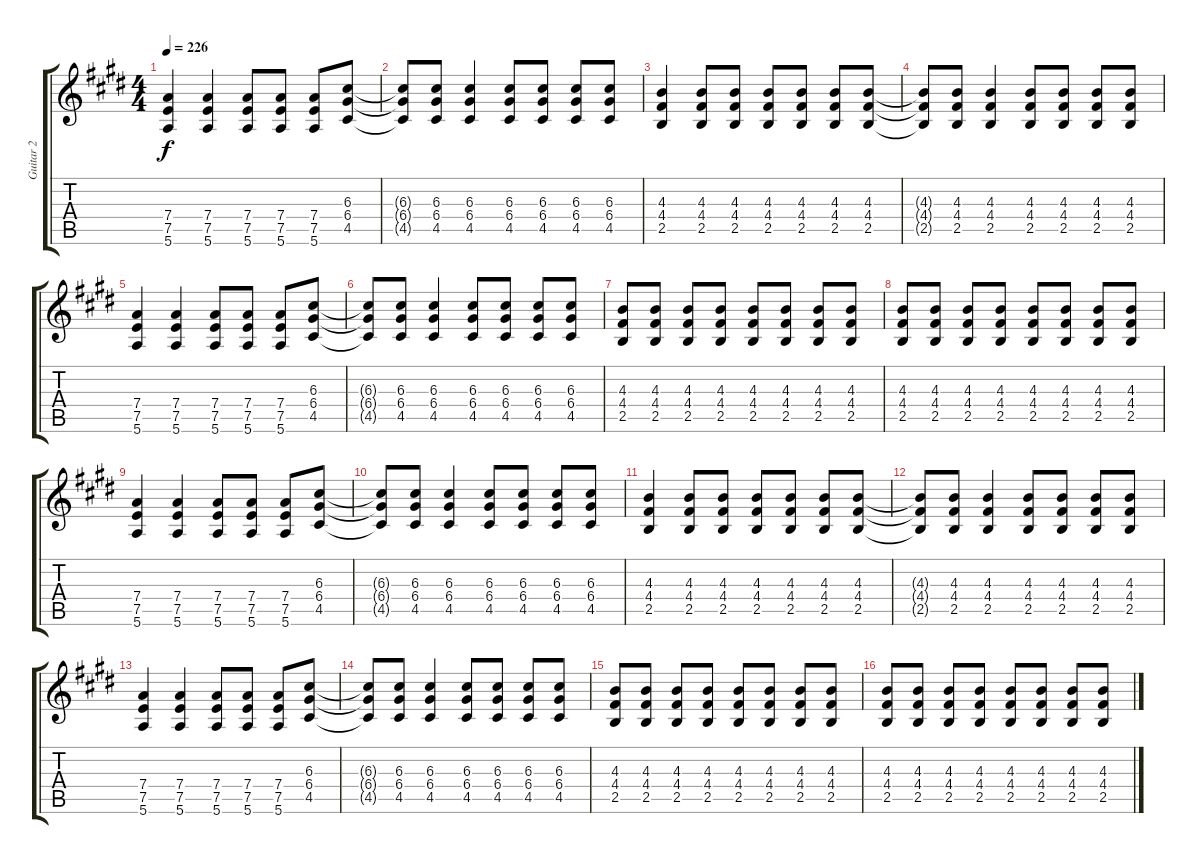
\track ("Guitar 2" "Guitar 2") {instrument distortionguitar}
\staff {score tabs}
\tuning (E4 B3 G3 D3 A2 E2) {hide}
\ts (4 4)
\tempo 226
\clef g2
\ks e
(7.4 7.5 5.6).4{dy f} (7.4 7.5 5.6).4 (7.4 7.5 5.6).8 (7.4 7.5 5.6).8 (7.4 7.5 5.6).8 (6.3 6.4 4.5).8 |
(6.3{t} 6.4{t} 4.5{t}).8 (6.3 6.4 4.5).8 (6.3 6.4 4.5).4 (6.3 6.4 4.5).8 (6.3 6.4 4.5).8 (6.3 6.4 4.5).8 (6.3 6.4 4.5).8 |
(4.3 4.4 2.5).4 (4.3 4.4 2.5).8 (4.3 4.4 2.5).8 (4.3 4.4 2.5).8 (4.3 4.4 2.5).8 (4.3 4.4 2.5).8 (4.3 4.4 2.5).8 |
(4.3{t} 4.4{t} 2.5{t}).8 (4.3 4.4 2.5).8 (4.3 4.4 2.5).4 (4.3 4.4 2.5).8 (4.3 4.4 2.5).8 (4.3 4.4 2.5).8 (4.3 4.4 2.5).8 |
(7.4 7.5 5.6).4 (7.4 7.5 5.6).4 (7.4 7.5 5.6).8 (7.4 7.5 5.6).8 (7.4 7.5 5.6).8 (6.3 6.4 4.5).8 |
(6.3{t} 6.4{t} 4.5{t}).8 (6.3 6.4 4.5).8 (6.3 6.4 4.5).4 (6.3 6.4 4.5).8 (6.3 6.4 4.5).8 (6.3 6.4 4.5).8 (6.3 6.4 4.5).8 |
(4.3 4.4 2.5).8 (4.3 4.4 2.5).8 (4.3 4.4 2.5).8 (4.3 4.4 2.5).8 (4.3 4.4 2.5).8 (4.3 4.4 2.5).8 (4.3 4.4 2.5).8 (4.3 4.4 2.5).8 |
(4.3 4.4 2.5).8 (4.3 4.4 2.5).8 (4.3 4.4 2.5).8 (4.3 4.4 2.5).8 (4.3 4.4 2.5).8 (4.3 4.4 2.5).8 (4.3 4.4 2.5).8 (4.3 4.4 2.5).8 |
(7.4 7.5 5.6).4 (7.4 7.5 5.6).4 (7.4 7.5 5.6).8 (7.4 7.5 5.6).8 (7.4 7.5 5.6).8 (6.3 6.4 4.5).8 |
(6.3{t} 6.4{t} 4.5{t}).8 (6.3 6.4 4.5).8 (6.3 6.4 4.5).4 (6.3 6.4 4.5).8 (6.3 6.4 4.5).8 (6.3 6.4 4.5).8 (6.3 6.4 4.5).8 |
(4.3 4.4 2.5).4 (4.3 4.4 2.5).8 (4.3 4.4 2.5).8 (4.3 4.4 2.5).8 (4.3 4.4 2.5).8 (4.3 4.4 2.5).8 (4.3 4.4 2.5).8 |
(4.3{t} 4.4{t} 2.5{t}).8 (4.3 4.4 2.5).8 (4.3 4.4 2.5).4 (4.3 4.4 2.5).8 (4.3 4.4 2.5).8 (4.3 4.4 2.5).8 (4.3 4.4 2.5).8 |
(7.4 7.5 5.6).4 (7.4 7.5 5.6).4 (7.4 7.5 5.6).8 (7.4 7.5 5.6).8 (7.4 7.5 5.6).8 (6.3 6.4 4.5).8 |
(6.3{t} 6.4{t} 4.5{t}).8 (6.3 6.4 4.5).8 (6.3 6.4 4.5).4 (6.3 6.4 4.5).8 (6.3 6.4 4.5).8 (6.3 6.4 4.5).8 (6.3 6.4 4.5).8 |
(4.3 4.4 2.5).8 (4.3 4.4 2.5).8 (4.3 4.4 2.5).8 (4.3 4.4 2.5).8 (4.3 4.4 2.5).8 (4.3 4.4 2.5).8 (4.3 4.4 2.5).8 (4.3 4.4 2.5).8 |
(4.3 4.4 2.5).8 (4.3 4.4 2.5).8 (4.3 4.4 2.5).8 (4.3 4.4 2.5).8 (4.3 4.4 2.5).8 (4.3 4.4 2.5).8 (4.3 4.4 2.5).8 (4.3 4.4 2.5).8
